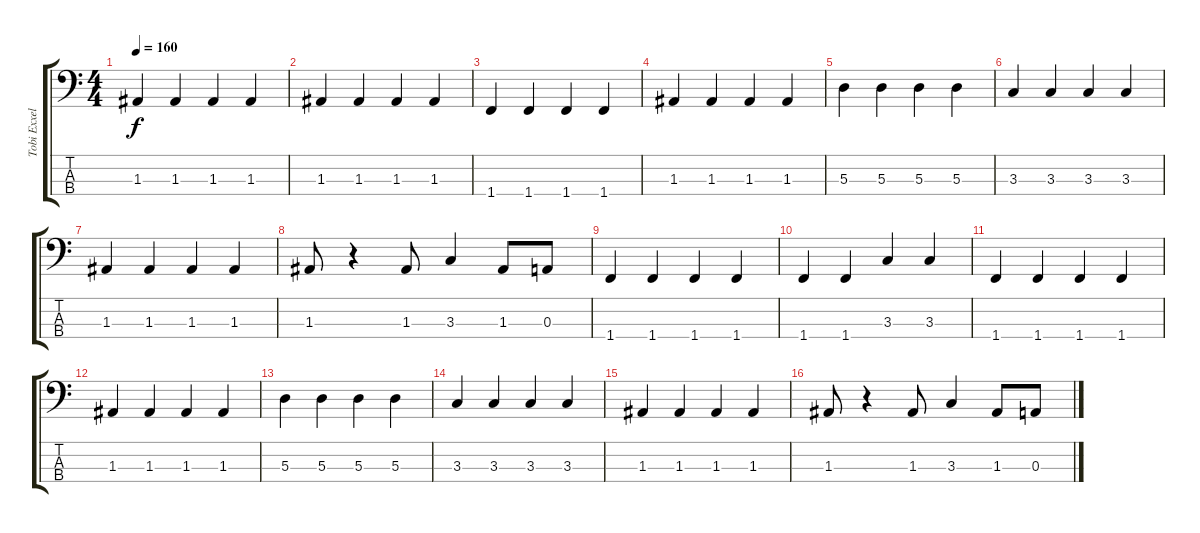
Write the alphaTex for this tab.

\track ("Tobi Exxel" "Tobi Exxel") {instrument electricbasspick}
\staff {score tabs}
\tuning (G2 D2 A1 E1) {hide}
\ts (4 4)
\tempo 160
\clef f4
\ks c
1.3.4{dy f} 1.3.4 1.3.4 1.3.4 |
1.3.4 1.3.4 1.3.4 1.3.4 |
1.4.4 1.4.4 1.4.4 1.4.4 |
1.3.4 1.3.4 1.3.4 1.3.4 |
5.3.4 5.3.4 5.3.4 5.3.4 |
3.3.4 3.3.4 3.3.4 3.3.4 |
1.3.4 1.3.4 1.3.4 1.3.4 |
1.3.8 r.4 1.3.8 3.3.4 1.3.8 0.3.8 |
1.4.4 1.4.4 1.4.4 1.4.4 |
1.4.4 1.4.4 3.3.4 3.3.4 |
1.4.4 1.4.4 1.4.4 1.4.4 |
1.3.4 1.3.4 1.3.4 1.3.4 |
5.3.4 5.3.4 5.3.4 5.3.4 |
3.3.4 3.3.4 3.3.4 3.3.4 |
1.3.4 1.3.4 1.3.4 1.3.4 |
1.3.8 r.4 1.3.8 3.3.4 1.3.8 0.3.8
